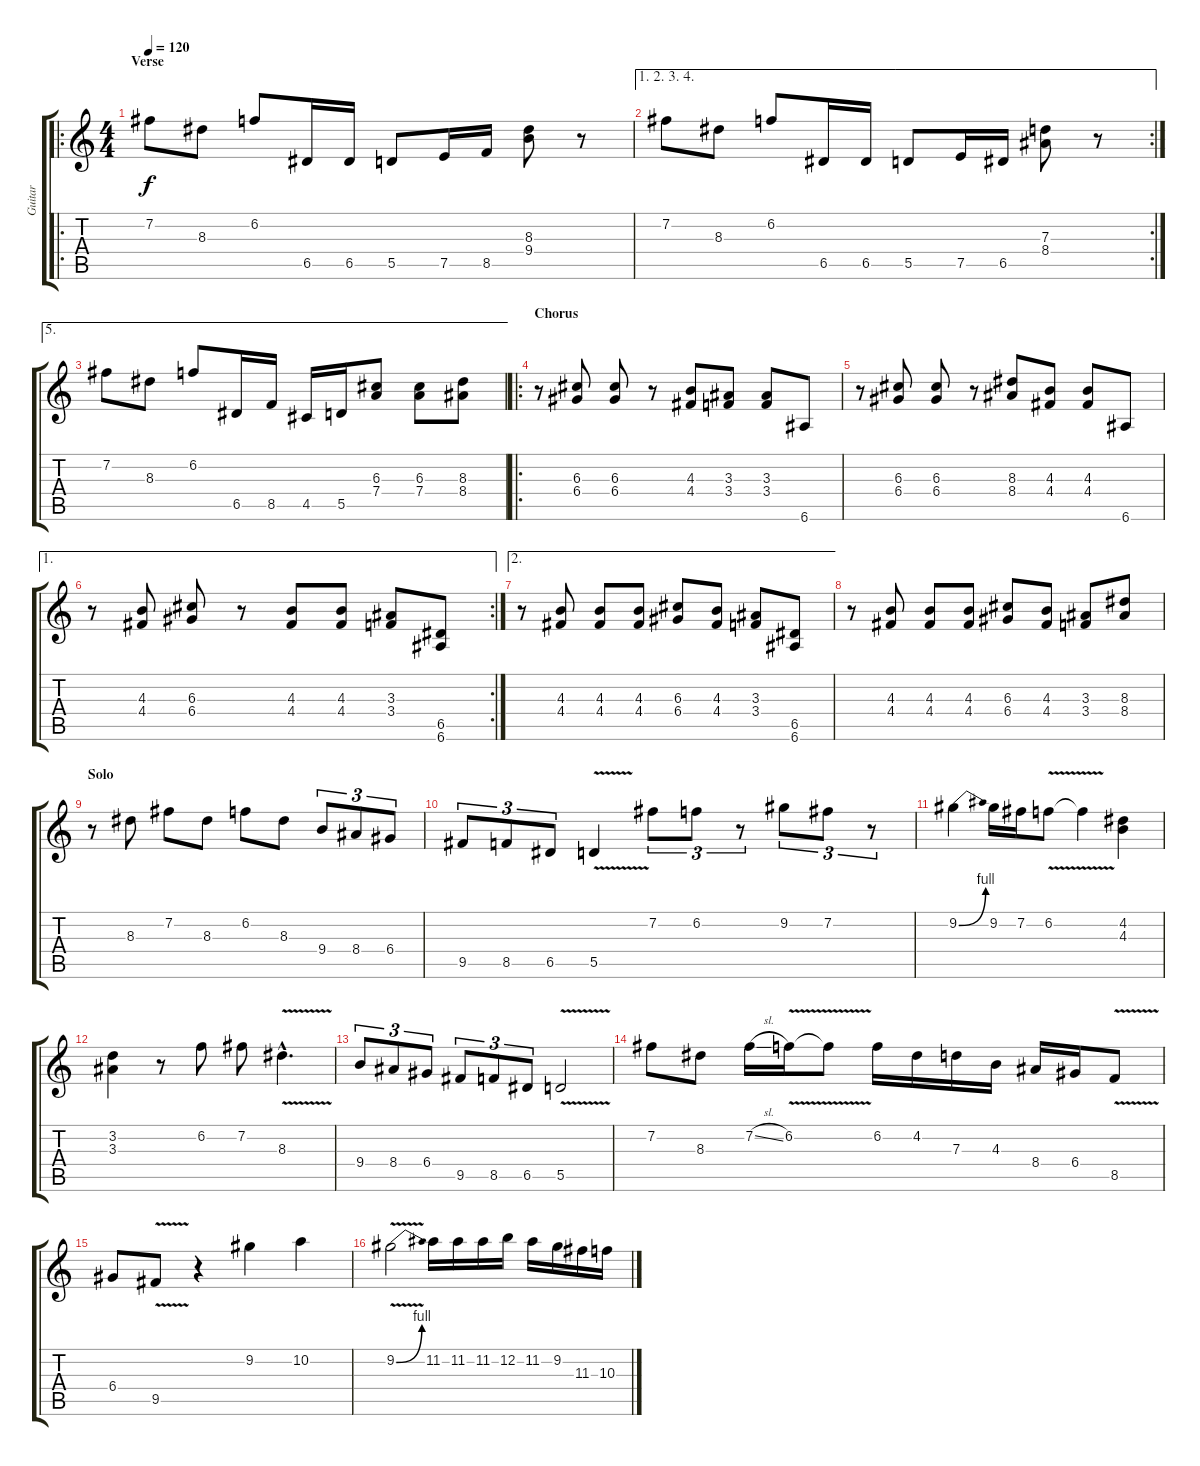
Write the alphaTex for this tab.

\track ("Guitar" "Guitar") {instrument overdrivenguitar}
\staff {score tabs}
\tuning (E4 B3 G3 D3 A2 E2) {hide}
\ro
\ts (4 4)
\section ("" "Verse")
\tempo 120
\clef g2
\ks c
7.2.8{dy f} 8.3.8 6.2.8 6.5.16 6.5.16 5.5.8 7.5.16 8.5.16 (8.3 9.4).8 r.8 |
\ae (1 2 3 4)
\rc 2
7.2.8 8.3.8 6.2.8 6.5.16 6.5.16 5.5.8 7.5.16 6.5.16 (7.3 8.4).8 r.8 |
\ae 5
7.2.8 8.3.8 6.2.8 6.5.16 8.5.16 4.5.16 5.5.16 (6.3 7.4).8 (6.3 7.4).8 (8.3 8.4).8 |
\ro
\section ("" "Chorus")
r.8 (6.3 6.4).8 (6.3 6.4).8 r.8 (4.3 4.4).8 (3.3 3.4).8 (3.3 3.4).8 6.6.8 |
r.8 (6.3 6.4).8 (6.3 6.4).8 r.8 (8.3 8.4).8 (4.3 4.4).8 (4.3 4.4).8 6.6.8 |
\ae 1
\rc 2
r.8 (4.3 4.4).8 (6.3 6.4).8 r.8 (4.3 4.4).8 (4.3 4.4).8 (3.3 3.4).8 (6.5 6.6).8 |
\ae 2
r.8 (4.3 4.4).8 (4.3 4.4).8 (4.3 4.4).8 (6.3 6.4).8 (4.3 4.4).8 (3.3 3.4).8 (6.5 6.6).8 |
r.8 (4.3 4.4).8 (4.3 4.4).8 (4.3 4.4).8 (6.3 6.4).8 (4.3 4.4).8 (3.3 3.4).8 (8.3 8.4).8 |
\section ("" "Solo")
r.8 8.3.8 7.2.8 8.3.8 6.2.8 8.3.8 9.4.8{tu (3 2)} 8.4.8{tu (3 2)} 6.4.8{tu (3 2)} |
9.5.8{tu (3 2)} 8.5.8{tu (3 2)} 6.5.8{tu (3 2)} 5.5{v}.4 7.2.8{tu (3 2)} 6.2.8{tu (3 2)} r.8{tu (3 2)} 9.2.8{tu (3 2)} 7.2.8{tu (3 2)} r.8{tu (3 2)} |
9.2{be (bend 0 0 60 4)}.4 9.2.16 7.2.16 6.2{v}.8 6.2{t}.4 (4.2 4.3).4 |
(3.2 3.3).4 r.8 6.2.8 7.2.8 8.3{v hac}.4{d} |
9.4.8{tu (3 2)} 8.4.8{tu (3 2)} 6.4.8{tu (3 2)} 9.5.8{tu (3 2)} 8.5.8{tu (3 2)} 6.5.8{tu (3 2)} 5.5{v}.2 |
7.2.8 8.3.8 7.2{sl}.16 6.2{v}.16 6.2{t}.8 6.2.16 4.2.16 7.3.16 4.3.16 8.4.16 6.4.16 8.5{v}.8 |
6.4.8 9.5{v}.8 r.4 9.2.4 10.2.4 |
9.2{be (bend 0 0 60 4) v}.2 11.2.16 11.2.16 11.2.16 12.2.16 11.2.16 9.2.16 11.3.16 10.3.16
